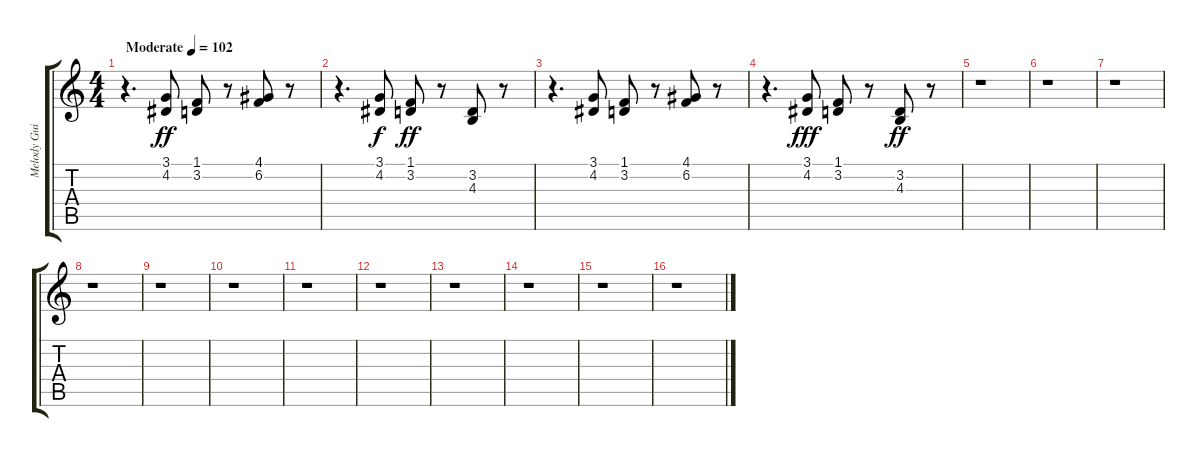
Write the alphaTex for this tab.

\track ("Melody Guide 1" "Melody Gui") {instrument brasssection}
\staff {score tabs}
\tuning (E4 B3 G3 D3 A2 E2) {hide}
\ts (4 4)
\tempo (102 "Moderate")
\clef g2
\ks c
r.4{d dy ff instrument brasssection} (3.1 4.2).8{instrument brasssection} (1.1 3.2).8 r.8 (4.1 6.2).8 r.8 |
r.4{d} (3.1 4.2).8{dy f} (1.1 3.2).8{dy ff} r.8 (3.2 4.3).8 r.8 |
r.4{d} (3.1 4.2).8 (1.1 3.2).8 r.8 (4.1 6.2).8 r.8 |
r.4{d} (3.1 4.2).8{dy fff} (1.1 3.2).8 r.8 (3.2 4.3).8{dy ff} r.8 |
r.1 |
r.1 |
r.1 |
r.1 |
r.1 |
r.1 |
r.1 |
r.1 |
r.1 |
r.1 |
r.1 |
r.1
